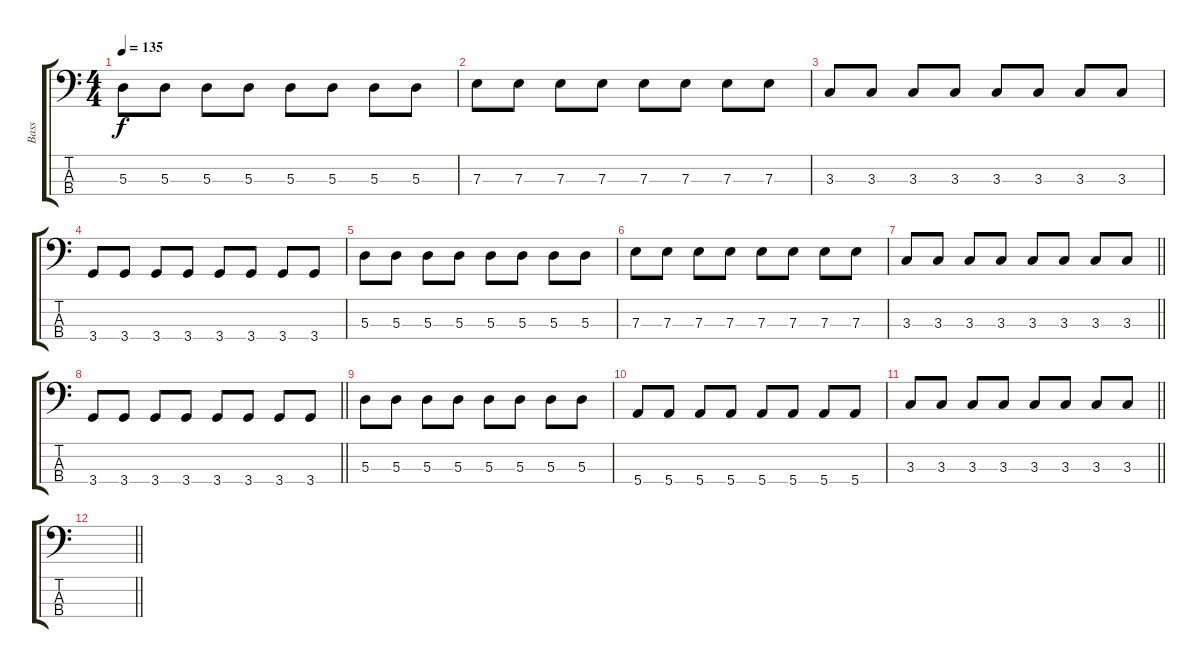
\track ("Bass" "Bass") {instrument electricbassfinger}
\staff {score tabs}
\tuning (G2 D2 A1 E1) {hide}
\ts (4 4)
\tempo 135
\clef f4
\ks c
5.3.8{dy f} 5.3.8 5.3.8 5.3.8 5.3.8 5.3.8 5.3.8 5.3.8 |
7.3.8 7.3.8 7.3.8 7.3.8 7.3.8 7.3.8 7.3.8 7.3.8 |
3.3.8 3.3.8 3.3.8 3.3.8 3.3.8 3.3.8 3.3.8 3.3.8 |
3.4.8 3.4.8 3.4.8 3.4.8 3.4.8 3.4.8 3.4.8 3.4.8 |
5.3.8 5.3.8 5.3.8 5.3.8 5.3.8 5.3.8 5.3.8 5.3.8 |
7.3.8 7.3.8 7.3.8 7.3.8 7.3.8 7.3.8 7.3.8 7.3.8 |
\barLineRight lightlight
3.3.8 3.3.8 3.3.8 3.3.8 3.3.8 3.3.8 3.3.8 3.3.8 |
\barLineRight lightlight
3.4.8 3.4.8 3.4.8 3.4.8 3.4.8 3.4.8 3.4.8 3.4.8 |
5.3.8 5.3.8 5.3.8 5.3.8 5.3.8 5.3.8 5.3.8 5.3.8 |
5.4.8 5.4.8 5.4.8 5.4.8 5.4.8 5.4.8 5.4.8 5.4.8 |
\barLineRight lightlight
3.3.8 3.3.8 3.3.8 3.3.8 3.3.8 3.3.8 3.3.8 3.3.8 |
\barLineRight lightlight
